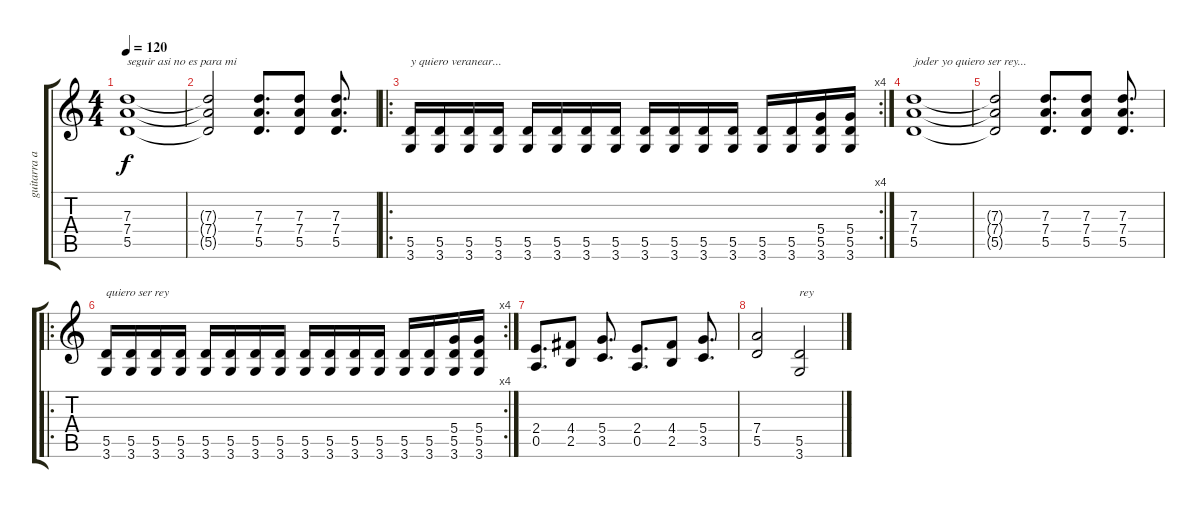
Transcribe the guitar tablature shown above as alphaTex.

\track ("guitarra acompañamiento" "guitarra a") {instrument distortionguitar}
\staff {score tabs}
\tuning (E4 B3 G3 D3 A2 E2) {hide}
\ts (4 4)
\tempo 120
\clef g2
\ks c
(7.3 7.4 5.5).1{txt "seguir asi no es para mi" dy f} |
(7.3{t} 7.4{t} 5.5{t}).2 (7.3 7.4 5.5).8{d} (7.3 7.4 5.5).8 (7.3 7.4 5.5).8{d} |
\ro
\rc 4
(5.5 3.6).16{txt "y quiero veranear..."} (5.5 3.6).16 (5.5 3.6).16 (5.5 3.6).16 (5.5 3.6).16 (5.5 3.6).16 (5.5 3.6).16 (5.5 3.6).16 (5.5 3.6).16 (5.5 3.6).16 (5.5 3.6).16 (5.5 3.6).16 (5.5 3.6).16 (5.5 3.6).16 (5.4 5.5 3.6).16 (5.4 5.5 3.6).16 |
(7.3 7.4 5.5).1{txt "joder yo quiero ser rey..."} |
(7.3{t} 7.4{t} 5.5{t}).2 (7.3 7.4 5.5).8{d} (7.3 7.4 5.5).8 (7.3 7.4 5.5).8{d} |
\ro
\rc 4
(5.5 3.6).16{txt "quiero ser rey"} (5.5 3.6).16 (5.5 3.6).16 (5.5 3.6).16 (5.5 3.6).16 (5.5 3.6).16 (5.5 3.6).16 (5.5 3.6).16 (5.5 3.6).16 (5.5 3.6).16 (5.5 3.6).16 (5.5 3.6).16 (5.5 3.6).16 (5.5 3.6).16 (5.4 5.5 3.6).16 (5.4 5.5 3.6).16 |
(2.4 0.5).8{d} (4.4 2.5).8 (5.4 3.5).8{d} (2.4 0.5).8{d} (4.4 2.5).8 (5.4 3.5).8{d} |
(7.4 5.5).2 (5.5 3.6).2{txt "rey"}
